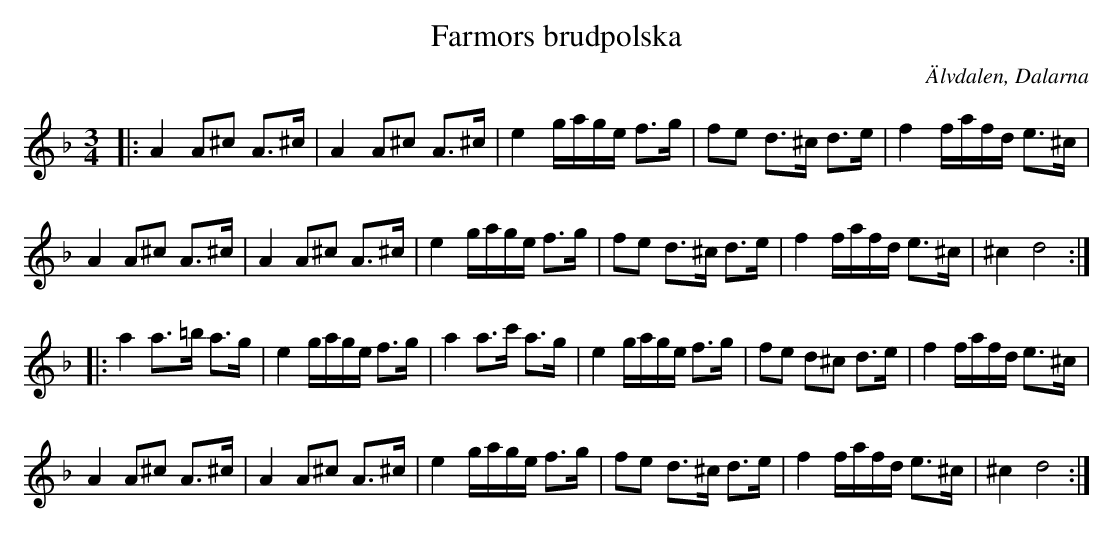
X:1
T:Farmors brudpolska
M:3/4
L:1/8
O:Älvdalen, Dalarna
K:Dm
|:A2 A^c A>^c|A2 A^c A>^c|e2 g/a/g/e/ f>g|fe d>^c d>e|f2 f/a/f/d/ e>^c|
A2 A^c A>^c|A2 A^c A>^c|e2 g/a/g/e/ f>g|fe d>^c d>e|f2 f/a/f/d/ e>^c|^c2 d4:|
|:a2 a>=b a>g|e2 g/a/g/e/ f>g|a2 a>c' a>g|e2 g/a/g/e/ f>g|fe d^c d>e|f2 f/a/f/d/ e>^c|
A2 A^c A>^c|A2 A^c A>^c|e2 g/a/g/e/ f>g|fe d>^c d>e|f2 f/a/f/d/ e>^c|^c2 d4:|
